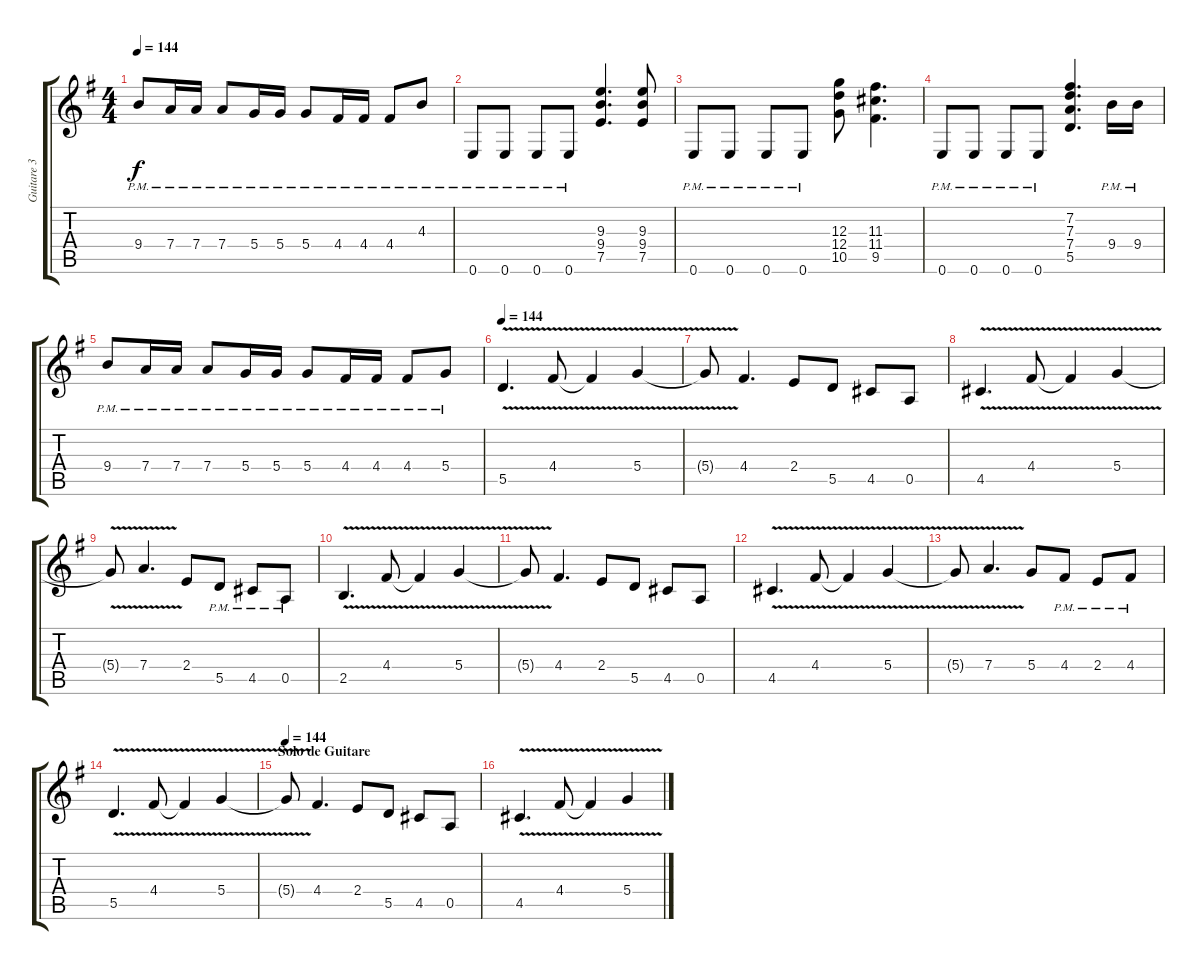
\track ("Guitare 3 " "Guitare 3 ") {instrument distortionguitar}
\staff {score tabs}
\tuning (E4 B3 G3 D3 A2 E2) {hide}
\ts (4 4)
\tempo 144
\clef g2
\ks g
9.4{pm}.8{dy f} 7.4{pm}.16 7.4{pm}.16 7.4{pm}.8 5.4{pm}.16 5.4{pm}.16 5.4{pm}.8 4.4{pm}.16 4.4{pm}.16 4.4{pm}.8 4.3{pm}.8 |
0.6{pm}.8 0.6{pm}.8 0.6{pm}.8 0.6{pm}.8 (9.3 9.4 7.5).4{d} (9.3 9.4 7.5).8 |
0.6{pm}.8 0.6{pm}.8 0.6{pm}.8 0.6{pm}.8 (12.3 12.4 10.5).8 (11.3 11.4 9.5).4{d} |
0.6{pm}.8 0.6{pm}.8 0.6{pm}.8 0.6{pm}.8 (7.2 7.3 7.4 5.5).4{d} 9.4{pm}.16 9.4{pm}.16 |
9.4{pm}.8 7.4{pm}.16 7.4{pm}.16 7.4{pm}.8 5.4{pm}.16 5.4{pm}.16 5.4{pm}.8 4.4{pm}.16 4.4{pm}.16 4.4{pm}.8 5.4{pm}.8 |
\tempo 144
5.5{v}.4{d} 4.4{v}.8 4.4{v t}.4 5.4{v}.4 |
5.4{v t}.8 4.4.4{d} 2.4.8 5.5.8 4.5.8 0.5.8 |
4.5{v}.4{d} 4.4{v}.8 4.4{v t}.4 5.4{v}.4 |
5.4{v t}.8 7.4{v}.4{d} 2.4.8 5.5{pm}.8 4.5{pm}.8 0.5{pm}.8 |
2.5{v}.4{d} 4.4{v}.8 4.4{v t}.4 5.4{v}.4 |
5.4{v t}.8 4.4.4{d} 2.4.8 5.5.8 4.5.8 0.5.8 |
4.5{v}.4{d} 4.4{v}.8 4.4{v t}.4 5.4{v}.4 |
5.4{v t}.8 7.4{v}.4{d} 5.4.8 4.4{pm}.8 2.4{pm}.8 4.4{pm}.8 |
5.5{v}.4{d} 4.4{v}.8 4.4{v t}.4 5.4{v}.4 |
\section ("" "Solo de Guitare")
\tempo 144
5.4{v t}.8 4.4.4{d} 2.4.8 5.5.8 4.5.8 0.5.8 |
4.5{v}.4{d} 4.4{v}.8 4.4{v t}.4 5.4{v}.4
